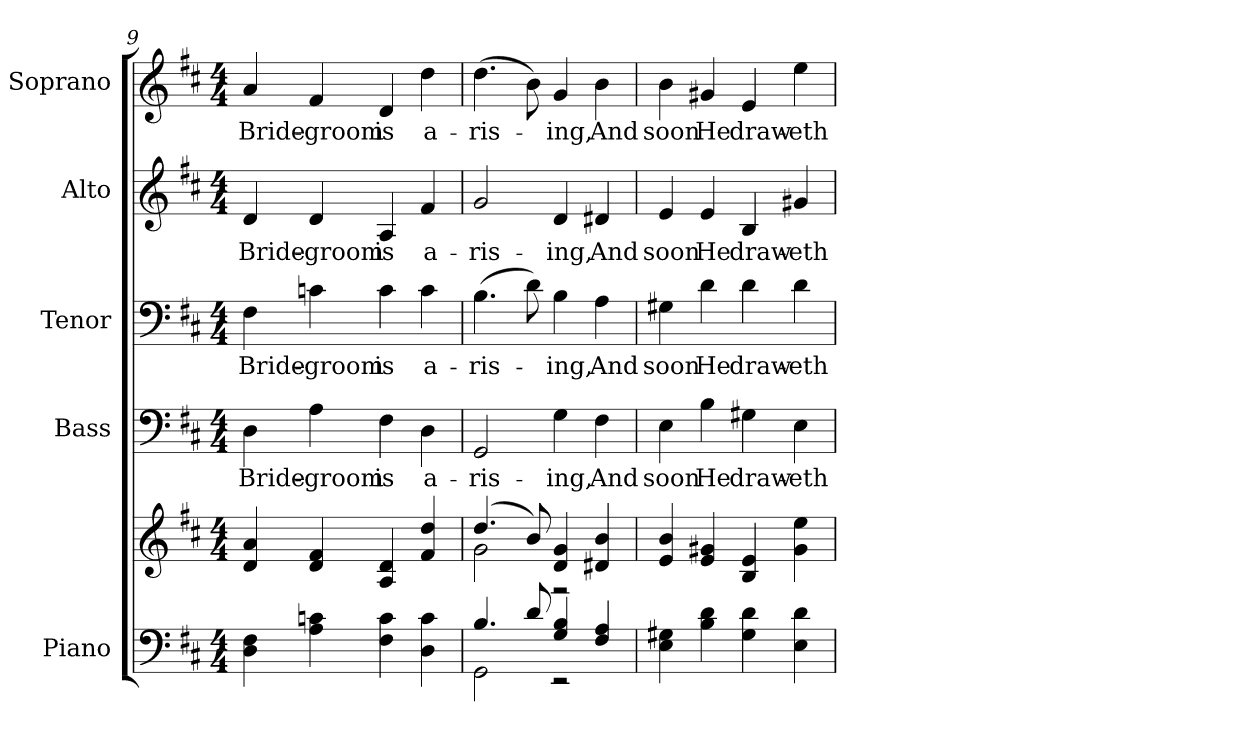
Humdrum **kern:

**kern	**kern	**kern	**text	**kern	**text	**kern	**text	**kern	**text
*part5	*part5	*part4	*part4	*part3	*part3	*part2	*part2	*part1	*part1
*staff6	*staff5	*staff4	*staff4	*staff3	*staff3	*staff2	*staff2	*staff1	*staff1
*I"Piano	*	*I"Bass	*	*I"Tenor	*	*I"Alto	*	*I"Soprano	*
*I'Pno.	*	*I'B.	*	*I'T.	*	*I'A.	*	*I'S.	*
!!LO:PB:g=z
*clefF4	*clefG2	*clefF4	*	*clefF4	*	*clefG2	*	*clefG2	*
*k[f#c#]	*k[f#c#]	*k[f#c#]	*	*k[f#c#]	*	*k[f#c#]	*	*k[f#c#]	*
*D:	*D:	*D:	*	*D:	*	*D:	*	*D:	*
*M4/4	*M4/4	*M4/4	*	*M4/4	*	*M4/4	*	*M4/4	*
=9	=9	=9	=9	=9	=9	=9	=9	=9	=9
!	!	!	!LO:LY:b:color=#000000	!	!	!	!	!	!
!	!	!	!	!	!LO:LY:b:color=#000000	!	!	!	!
!	!	!	!	!	!	!	!LO:LY:b:color=#000000	!	!
!	!	!	!	!	!	!	!	!	!LO:LY:b:color=#000000
4Di\ 4F#i	4di/ 4ai	4Di\	Bride-	4F#i\	Bride-	4di/	Bride-	4ai/	Bride-
!	!	!	!LO:LY:b:color=#000000	!	!	!	!	!	!
!	!	!	!	!	!LO:LY:b:color=#000000	!	!	!	!
!	!	!	!	!	!	!	!LO:LY:b:color=#000000	!	!
!	!	!	!	!	!	!	!	!	!LO:LY:b:color=#000000
4Ai\ 4cni	4di/ 4f#i	4Ai\	-groom	4cni\	-groom	4di/	-groom	4f#i/	-groom
!	!	!	!LO:LY:b:color=#000000	!	!	!	!	!	!
!	!	!	!	!	!LO:LY:b:color=#000000	!	!	!	!
!	!	!	!	!	!	!	!LO:LY:b:color=#000000	!	!
!	!	!	!	!	!	!	!	!	!LO:LY:b:color=#000000
4F#i\ 4ci	4Ai/ 4di	4F#i\	is	4ci\	is	4Ai/	is	4di/	is
!	!	!	!LO:LY:b:color=#000000	!	!	!	!	!	!
!	!	!	!	!	!LO:LY:b:color=#000000	!	!	!	!
!	!	!	!	!	!	!	!LO:LY:b:color=#000000	!	!
!	!	!	!	!	!	!	!	!	!LO:LY:b:color=#000000
4Di\ 4ci	4f#i/ 4ddi	4Di\	a-	4ci\	a-	4f#i/	a-	4ddi\	a-
=10	=10	=10	=10	=10	=10	=10	=10	=10	=10
*^	*^	*	*	*	*	*	*	*	*
!	!	!	!	!	!LO:LY:b:color=#000000	!	!	!	!	!	!
!	!	!	!	!	!	!	!LO:LY:b:color=#000000	!	!	!	!
!	!	!	!	!	!	!	!	!	!LO:LY:b:color=#000000	!	!
!	!	!	!	!	!	!	!	!	!	!	!LO:LY:b:color=#000000
4.Bi/	2GGi\	(4.ddi/	2gi\	2GGi/	-ris-	(4.Bi\	-ris-	2gi/	-ris-	(4.ddi\	-ris-
8di/	.	8bi/)	.	.	.	8di\)	.	.	.	8bi\)	.
!	!	!	!	!	!LO:LY:b:color=#000000	!	!	!	!	!	!
!	!	!	!	!	!	!	!LO:LY:b:color=#000000	!	!	!	!
!	!	!	!	!	!	!	!	!	!LO:LY:b:color=#000000	!	!
!	!	!	!	!	!	!	!	!	!	!	!LO:LY:b:color=#000000
4Gi/ 4Bi	2r	4di/ 4gi	2r	4Gi\	-ing,	4Bi\	-ing,	4di/	-ing,	4gi/	-ing,
!	!	!	!	!	!LO:LY:b:color=#000000	!	!	!	!	!	!
!	!	!	!	!	!	!	!LO:LY:b:color=#000000	!	!	!	!
!	!	!	!	!	!	!	!	!	!LO:LY:b:color=#000000	!	!
!	!	!	!	!	!	!	!	!	!	!	!LO:LY:b:color=#000000
4F#i/ 4Ai	.	4d#Xi/ 4bi	.	4F#i\	And	4Ai\	And	4d#Xi/	And	4bi\	And
*v	*v	*	*	*	*	*	*	*	*	*	*
*	*v	*v	*	*	*	*	*	*	*	*
!!LO:PB:g=z
=11	=11	=11	=11	=11	=11	=11	=11	=11	=11
!	!	!	!LO:LY:b:color=#000000	!	!	!	!	!	!
!	!	!	!	!	!LO:LY:b:color=#000000	!	!	!	!
!	!	!	!	!	!	!	!LO:LY:b:color=#000000	!	!
!	!	!	!	!	!	!	!	!	!LO:LY:b:color=#000000
4Ei\ 4G#Xi	4ei/ 4bi	4Ei\	soon	4G#Xi\	soon	4ei/	soon	4bi\	soon
!	!	!	!LO:LY:b:color=#000000	!	!	!	!	!	!
!	!	!	!	!	!LO:LY:b:color=#000000	!	!	!	!
!	!	!	!	!	!	!	!LO:LY:b:color=#000000	!	!
!	!	!	!	!	!	!	!	!	!LO:LY:b:color=#000000
4Bi\ 4di	4ei/ 4g#Xi	4Bi\	He	4di\	He	4ei/	He	4g#Xi/	He
!	!	!	!LO:LY:b:color=#000000	!	!	!	!	!	!
!	!	!	!	!	!LO:LY:b:color=#000000	!	!	!	!
!	!	!	!	!	!	!	!LO:LY:b:color=#000000	!	!
!	!	!	!	!	!	!	!	!	!LO:LY:b:color=#000000
4G#i\ 4di	4Bi/ 4ei	4G#Xi\	draw-	4di\	draw-	4Bi/	draw-	4ei/	draw-
!	!	!	!LO:LY:b:color=#000000	!	!	!	!	!	!
!	!	!	!	!	!LO:LY:b:color=#000000	!	!	!	!
!	!	!	!	!	!	!	!LO:LY:b:color=#000000	!	!
!	!	!	!	!	!	!	!	!	!LO:LY:b:color=#000000
4Ei\ 4di	4g#i\ 4eei	4Ei\	-eth	4di\	-eth	4g#Xi/	-eth	4eei\	-eth
=	=	=	=	=	=	=	=	=	=
*-	*-	*-	*-	*-	*-	*-	*-	*-	*-
